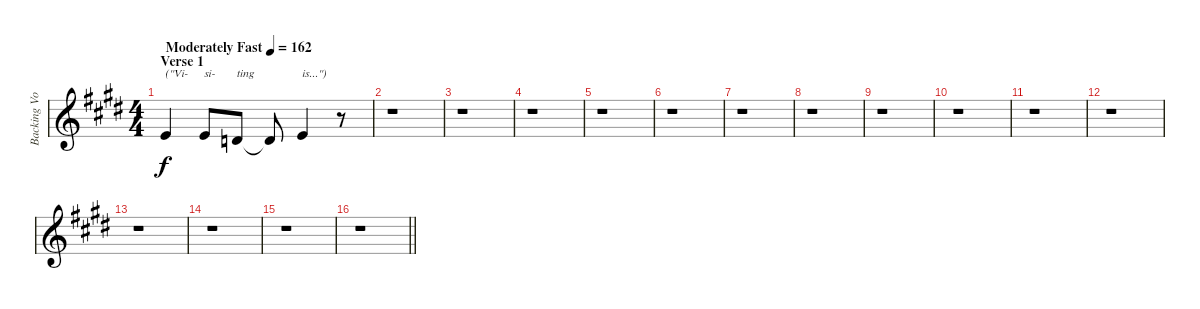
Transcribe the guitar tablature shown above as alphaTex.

\track ("Backing Vocals" "Backing Vo") {instrument lead6voice}
\staff {score}
\tuning (E4 B3 G3 D3 A2 E2) {hide}
\ts (4 4)
\section ("" "Verse 1")
\tempo (162 "Moderately Fast")
\clef g2
\ks e
5.2.4{txt "(\"Vi-" dy f instrument lead6voice} 5.2.8{txt "si-"} 3.2.8{txt "ting"} 3.2{t}.8 5.2.4{txt "is...\")"} r.8 |
r.1 |
r.1 |
r.1 |
r.1 |
r.1 |
r.1 |
r.1 |
r.1 |
r.1 |
r.1 |
r.1 |
r.1 |
r.1 |
r.1 |
\barLineRight lightlight
r.1
